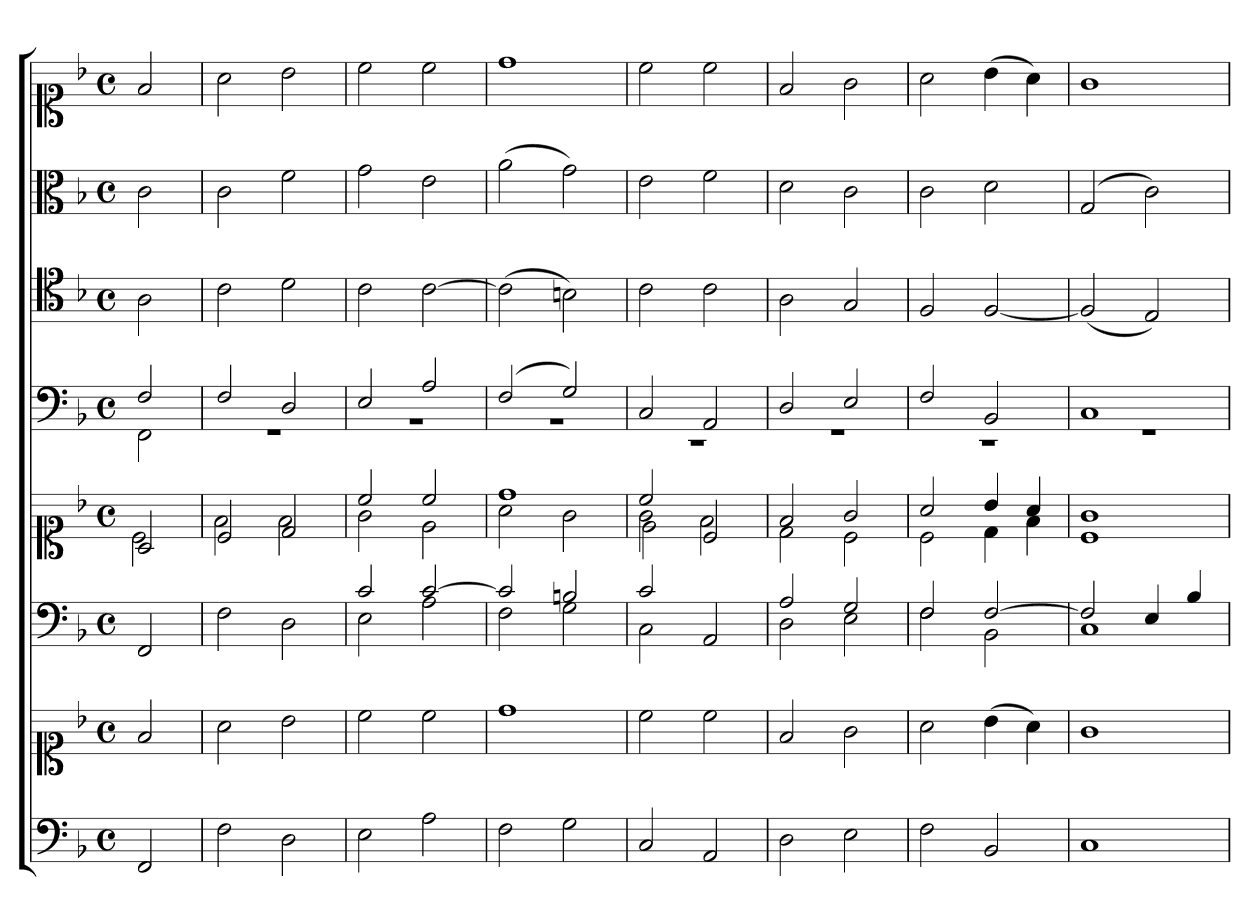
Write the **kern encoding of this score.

**kern	**kern	**kern	**kern	**kern	**kern	**kern	**kern
*part6	*part6	*part5	*part5	*part4	*part3	*part2	*part1
*staff8	*staff7	*staff6	*staff5	*staff4	*staff3	*staff2	*staff1
*clefF4	*clefC1	*clefF4	*clefC1	*clefF4	*clefC4	*clefC3	*clefC1
*k[b-]	*k[b-]	*k[b-]	*k[b-]	*k[b-]	*k[b-]	*k[b-]	*k[b-]
*F:	*F:	*F:	*F:	*F:	*F:	*F:	*F:
*M4/4	*M4/4	*M4/4	*M4/4	*M4/4	*M4/4	*M4/4	*M4/4
*met(c)	*met(c)	*met(c)	*met(c)	*met(c)	*met(c)	*met(c)	*met(c)
*MM180	*MM180	*MM180	*MM180	*MM180	*MM180	*MM180	*MM180
=1	=1	=1	=1	=1	=1	=1	=1
*	*	*	*^	*^	*	*	*
2FF	2f	2FF	2A	2c	2F	2FF	2A	2c	2f
=2	=2	=2	=2	=2	=2	=2	=2	=2	=2
2F	2a	2F	2c	2f	2F	1r	2c	2c	2a
2D	2b-	2D	2d	2f	2D	.	2d	2f	2b-
=3	=3	=3	=3	=3	=3	=3	=3	=3	=3
*	*	*^	*	*	*	*	*	*	*
2E	2cc	2c	2E	2cc	2g	2E	1r	2c	2g	2cc
2A	2cc	[2c	2A	2cc	2e	2A	.	[2c	2e	2cc
=4	=4	=4	=4	=4	=4	=4	=4	=4	=4	=4
2F	1dd	2c]	2F	1dd	2a	(2F	1r	(2c]	(2a	1dd
2G	.	2Bn	2G	.	2g	2G)	.	2Bn)	2g)	.
=5	=5	=5	=5	=5	=5	=5	=5	=5	=5	=5
*	*	*	*	*	*^	*	*	*	*	*
2C	2cc	2c	2C	2cc	2g	2e\	2C	1r	2c	2e	2cc
2AA	2cc	2ryy	2AA	2c	2f	2ryy	2AA	.	2c	2f	2cc
*	*	*	*	*	*v	*v	*	*	*	*	*
=6	=6	=6	=6	=6	=6	=6	=6	=6	=6	=6
2D	2f	2A	2D	2f	2d	2D	1r	2A	2d	2f
2E	2g	2G	2E	2g	2c	2E	.	2G	2c	2g
=7	=7	=7	=7	=7	=7	=7	=7	=7	=7	=7
2F	2a	2F	2F	2a	2c	2F	1r	2F	2c	2a
2BB-	(4b-	[2F	2BB-	4b-	4d	2BB-	.	[2F	2d	(4b-
.	4a)	.	.	4a	4f	.	.	.	.	4a)
=8	=8	=8	=8	=8	=8	=8	=8	=8	=8	=8
1C	1g	2F]	1C	1g	1c	1C	1r	(2F]	(2G	1g
.	.	4E	.	.	.	.	.	2E)	2c)	.
.	.	4B-	.	.	.	.	.	.	.	.
*	*	*v	*v	*	*	*v	*v	*	*	*
*	*	*	*v	*v	*	*	*	*
=	=	=	=	=	=	=	=
*-	*-	*-	*-	*-	*-	*-	*-
